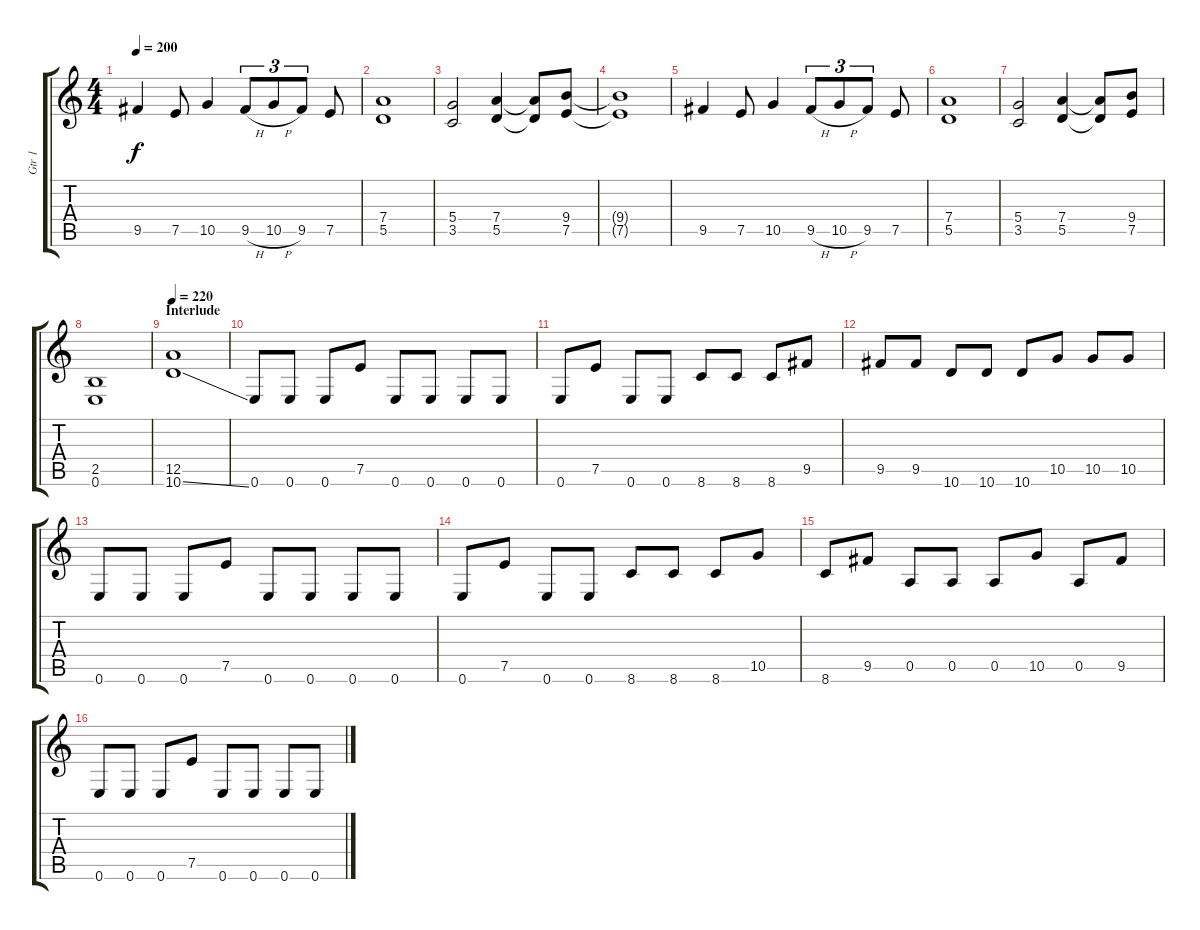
\track ("Gtr 1" "Gtr 1") {instrument distortionguitar}
\staff {score tabs}
\tuning (E4 B3 G3 D3 A2 E2) {hide}
\ts (4 4)
\tempo 200
\clef g2
\ks c
9.5.4{dy f} 7.5.8 10.5.4 9.5{h}.8{tu (3 2)} 10.5{h}.8{tu (3 2)} 9.5.8{tu (3 2)} 7.5.8 |
(7.4 5.5).1 |
(5.4 3.5).2 (7.4 5.5).4 (7.4{t} 5.5{t}).8 (9.4 7.5).8 |
(9.4{t} 7.5{t}).1 |
9.5.4 7.5.8 10.5.4 9.5{h}.8{tu (3 2)} 10.5{h}.8{tu (3 2)} 9.5.8{tu (3 2)} 7.5.8 |
(7.4 5.5).1 |
(5.4 3.5).2 (7.4 5.5).4 (7.4{t} 5.5{t}).8 (9.4 7.5).8 |
(2.5 0.6).1 |
\section ("" "Interlude")
\tempo 220
(12.5 10.6{ss}).1 |
0.6.8 0.6.8 0.6.8 7.5.8 0.6.8 0.6.8 0.6.8 0.6.8 |
0.6.8 7.5.8 0.6.8 0.6.8 8.6.8 8.6.8 8.6.8 9.5.8 |
9.5.8 9.5.8 10.6.8 10.6.8 10.6.8 10.5.8 10.5.8 10.5.8 |
0.6.8 0.6.8 0.6.8 7.5.8 0.6.8 0.6.8 0.6.8 0.6.8 |
0.6.8 7.5.8 0.6.8 0.6.8 8.6.8 8.6.8 8.6.8 10.5.8 |
8.6.8 9.5.8 0.5.8 0.5.8 0.5.8 10.5.8 0.5.8 9.5.8 |
0.6.8 0.6.8 0.6.8 7.5.8 0.6.8 0.6.8 0.6.8 0.6.8
